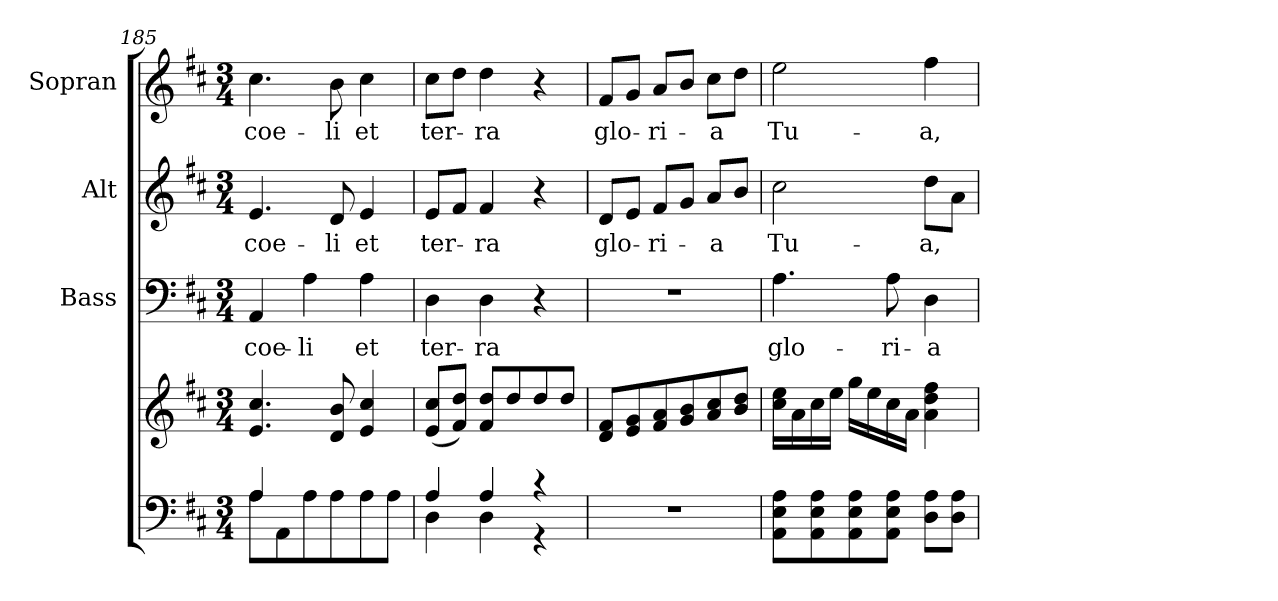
**kern	**kern	**kern	**text	**kern	**text	**kern	**text
*part4	*part4	*part3	*part3	*part2	*part2	*part1	*part1
*staff5	*staff4	*staff3	*staff3	*staff2	*staff2	*staff1	*staff1
*	*	*I"Bass	*	*I"Alt	*	*I"Sopran	*
*	*	*I'B.	*	*I'A.	*	*I'S.	*
*clefF4	*clefG2	*clefF4	*	*clefG2	*	*clefG2	*
*k[f#c#]	*k[f#c#]	*k[f#c#]	*	*k[f#c#]	*	*k[f#c#]	*
*D:	*D:	*D:	*	*D:	*	*D:	*
*M3/4	*M3/4	*M3/4	*	*M3/4	*	*M3/4	*
=185	=185	=185	=185	=185	=185	=185	=185
*^	*	*	*	*	*	*	*
!	!	!	!	!LO:LY:b	!	!LO:LY:b	!	!LO:LY:b
4A/	8A\L	4.e/ 4.cc#/	4AA/	coe-	4.e/	coe-	4.cc#\	coe-
.	8AA\	.	.	.	.	.	.	.
!	!	!	!	!LO:LY:b	!	!	!	!
2ryy	8A\	.	4A\	-li	.	.	.	.
!	!	!	!	!	!	!LO:LY:b	!	!LO:LY:b
.	8A\	8d/ 8b/	.	.	8d/	-li	8b\	-li
!	!	!	!	!LO:LY:b	!	!LO:LY:b	!	!LO:LY:b
.	8A\	4e/ 4cc#/	4A\	et	4e/	et	4cc#\	et
.	8A\J	.	.	.	.	.	.	.
!!LO:LB:g=z
=186	=186	=186	=186	=186	=186	=186	=186	=186
!	!	!	!	!LO:LY:b	!	!LO:LY:b	!	!LO:LY:b
4A/	4D\	(<8e/ 8cc#/L	4D\	ter-	8e/L	ter-	8cc#\L	ter-
.	.	8f#/ 8dd/J)	.	.	8f#/J	.	8dd\J	.
!	!	!	!	!LO:LY:b	!	!LO:LY:b	!	!LO:LY:b
4A/	4D\	8f#/ 8dd/L	4D\	-ra	4f#/	-ra	4dd\	-ra
.	.	8dd/	.	.	.	.	.	.
4r	4r	8dd/	4r	.	4r	.	4r	.
.	.	8dd/J	.	.	.	.	.	.
*v	*v	*	*	*	*	*	*	*
=187	=187	=187	=187	=187	=187	=187	=187
!	!	!	!	!	!LO:LY:b	!	!LO:LY:b
2.r	8d/ 8f#/L	2.r	.	8d/L	glo-	8f#/L	glo-
.	8e/ 8g/	.	.	8e/J	.	8g/J	.
!	!	!	!	!	!LO:LY:b	!	!LO:LY:b
.	8f#/ 8a/	.	.	8f#/L	-ri-	8a/L	-ri-
.	8g/ 8b/	.	.	8g/J	.	8b/J	.
!	!	!	!	!	!LO:LY:b	!	!LO:LY:b
.	8a/ 8cc#/	.	.	8a/L	-a	8cc#\L	-a
.	8b/ 8dd/J	.	.	8b/J	.	8dd\J	.
=188	=188	=188	=188	=188	=188	=188	=188
!	!	!	!LO:LY:b	!	!LO:LY:b	!	!LO:LY:b
8AA\ 8E\ 8A\L	16cc#\ 16ee\LL	4.A\	glo-	2cc#\	Tu-	2ee\	Tu-
.	16a\	.	.	.	.	.	.
8AA\ 8E\ 8A\	16cc#\	.	.	.	.	.	.
.	16ee\JJ	.	.	.	.	.	.
8AA\ 8E\ 8A\	16gg\LL	.	.	.	.	.	.
.	16ee\	.	.	.	.	.	.
!	!	!	!LO:LY:b	!	!	!	!
8AA\ 8E\ 8A\J	16cc#\	8A\	-ri-	.	.	.	.
.	16a\JJ	.	.	.	.	.	.
!	!	!	!LO:LY:b	!	!LO:LY:b	!	!LO:LY:b
8D\ 8A\L	4a\ 4dd\ 4ff#\	4D\	-a	8dd\L	-a,	4ff#\	-a,
8D\ 8A\J	.	.	.	8a\J	.	.	.
=	=	=	=	=	=	=	=
*-	*-	*-	*-	*-	*-	*-	*-
